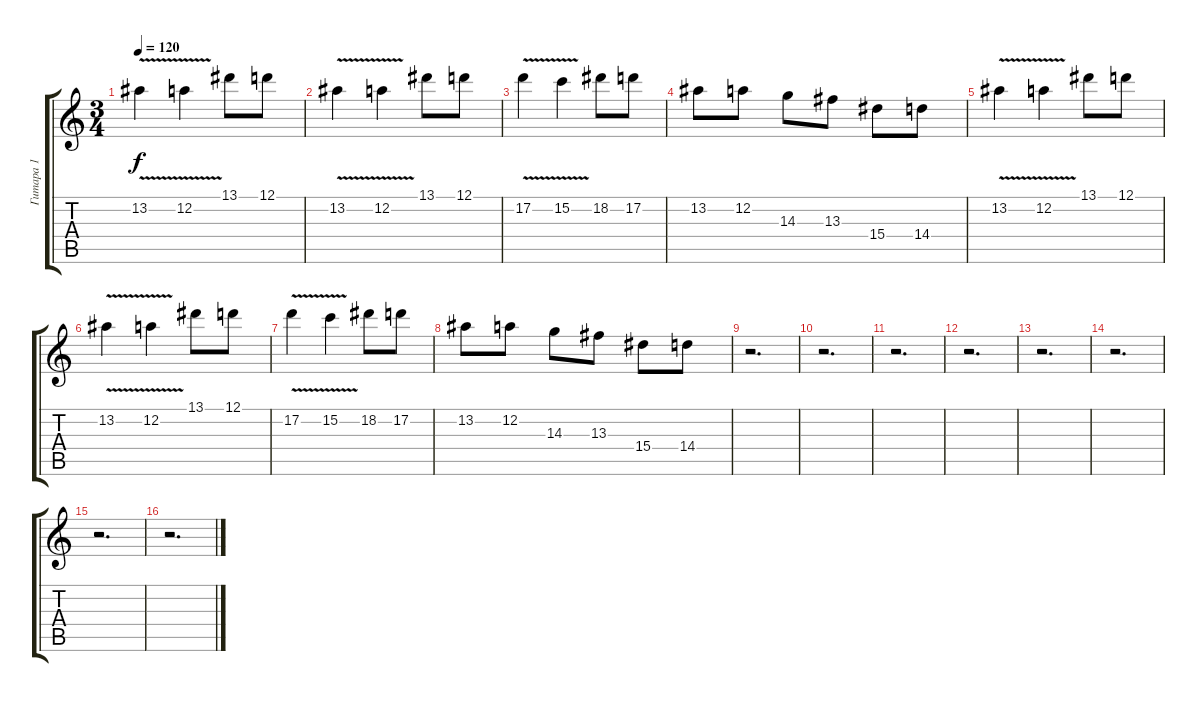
\track ("Гитара 1" "Гитара 1") {instrument overdrivenguitar}
\staff {score tabs}
\tuning (D4 A3 F3 C3 G2 D2) {hide}
\ts (3 4)
\tempo 120
\clef g2
\ks c
13.2{v}.4{dy f} 12.2{v}.4 13.1.8 12.1.8 |
13.2{v}.4 12.2{v}.4 13.1.8 12.1.8 |
17.2{v}.4 15.2{v}.4 18.2.8 17.2.8 |
13.2.8 12.2.8 14.3.8 13.3.8 15.4.8 14.4.8 |
13.2{v}.4 12.2{v}.4 13.1.8 12.1.8 |
13.2{v}.4 12.2{v}.4 13.1.8 12.1.8 |
17.2{v}.4 15.2{v}.4 18.2.8 17.2.8 |
13.2.8 12.2.8 14.3.8 13.3.8 15.4.8 14.4.8 |
r.2{d} |
r.2{d} |
r.2{d} |
r.2{d} |
r.2{d} |
r.2{d} |
r.2{d} |
r.2{d}
